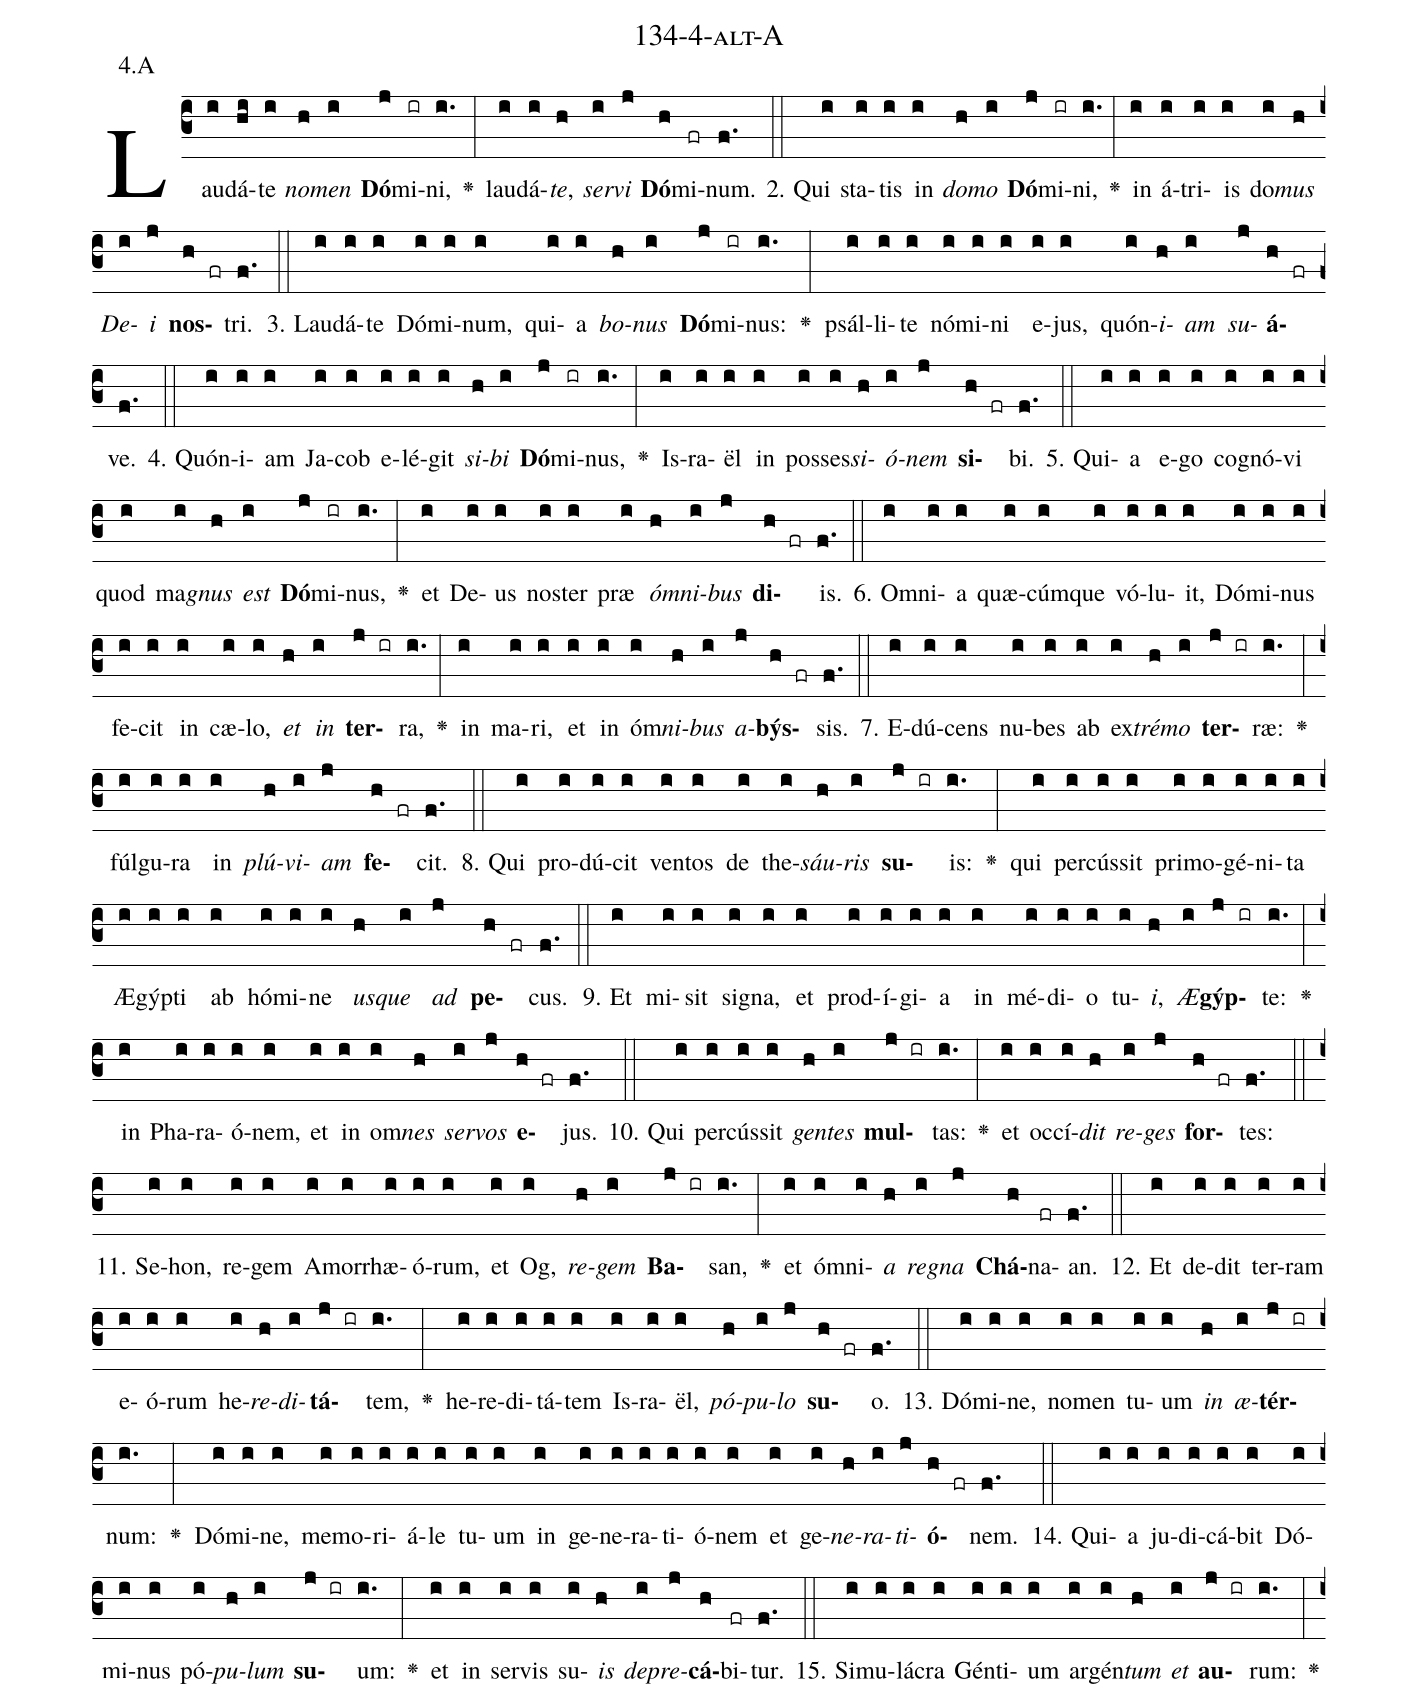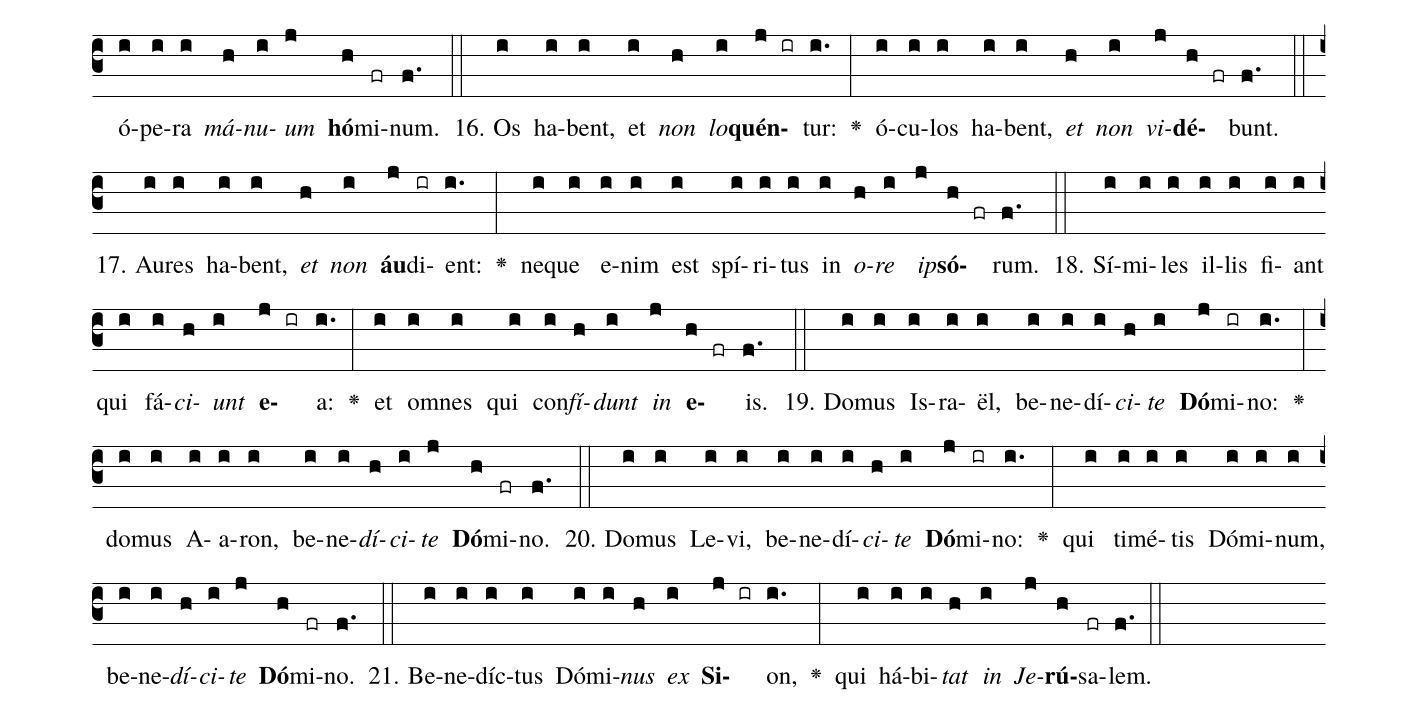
name: 134-4-alt-A;
annotation: 4.A;
%%
(c3)Lau(i)dá(hi)te(i) <i>no</i>(h)<i>men</i>(i) <b>Dó</b>(j)mi(ir)ni,(i.) <v>\greheightstar</v>(:) lau(i)dá(i)<i>te</i>,(h) <i>ser</i>(i)<i>vi</i>(j) <b>Dó</b>(h)mi(fr)num.(f.) (::)
2. Qui(i) sta(i)tis(i) in(i) <i>do</i>(h)<i>mo</i>(i) <b>Dó</b>(j)mi(ir)ni,(i.) <v>\greheightstar</v>(:) in(i) á(i)tri(i)is(i) do(i)<i>mus</i>(h) <i>De</i>(i)<i>i</i>(j) <b>nos</b>(h fr)tri.(f.) (::)
3. Lau(i)dá(i)te(i) Dó(i)mi(i)num,(i) qui(i)a(i) <i>bo</i>(h)<i>nus</i>(i) <b>Dó</b>(j)mi(ir)nus:(i.) <v>\greheightstar</v>(:) psál(i)li(i)te(i) nó(i)mi(i)ni(i) e(i)jus,(i) quón(i)<i>i</i>(h)<i>am</i>(i) <i>su</i>(j)<b>á</b>(h fr)ve.(f.) (::)
4. Quón(i)i(i)am(i) Ja(i)cob(i) e(i)lé(i)git(i) <i>si</i>(h)<i>bi</i>(i) <b>Dó</b>(j)mi(ir)nus,(i.) <v>\greheightstar</v>(:) Is(i)ra(i)ël(i) in(i) pos(i)ses(i)<i>si</i>(h)<i>ó</i>(i)<i>nem</i>(j) <b>si</b>(h fr)bi.(f.) (::)
5. Qui(i)a(i) e(i)go(i) co(i)gnó(i)vi(i) quod(i) ma(i)<i>gnus</i>(h) <i>est</i>(i) <b>Dó</b>(j)mi(ir)nus,(i.) <v>\greheightstar</v>(:) et(i) De(i)us(i) nos(i)ter(i) præ(i) <i>óm</i>(h)<i>ni</i>(i)<i>bus</i>(j) <b>di</b>(h fr)is.(f.) (::)
6. Om(i)ni(i)a(i) quæ(i)cúm(i)que(i) vó(i)lu(i)it,(i) Dó(i)mi(i)nus(i) fe(i)cit(i) in(i) cæ(i)lo,(i) <i>et</i>(h) <i>in</i>(i) <b>ter</b>(j ir)ra,(i.) <v>\greheightstar</v>(:) in(i) ma(i)ri,(i) et(i) in(i) óm(i)<i>ni</i>(h)<i>bus</i>(i) <i>a</i>(j)<b>býs</b>(h fr)sis.(f.) (::)
7. E(i)dú(i)cens(i) nu(i)bes(i) ab(i) ex(i)<i>tré</i>(h)<i>mo</i>(i) <b>ter</b>(j ir)ræ:(i.) <v>\greheightstar</v>(:) fúl(i)gu(i)ra(i) in(i) <i>plú</i>(h)<i>vi</i>(i)<i>am</i>(j) <b>fe</b>(h fr)cit.(f.) (::)
8. Qui(i) pro(i)dú(i)cit(i) ven(i)tos(i) de(i) the(i)<i>sáu</i>(h)<i>ris</i>(i) <b>su</b>(j ir)is:(i.) <v>\greheightstar</v>(:) qui(i) per(i)cús(i)sit(i) pri(i)mo(i)gé(i)ni(i)ta(i) Æ(i)gýp(i)ti(i) ab(i) hó(i)mi(i)ne(i) <i>us</i>(h)<i>que</i>(i) <i>ad</i>(j) <b>pe</b>(h fr)cus.(f.) (::)
9. Et(i) mi(i)sit(i) si(i)gna,(i) et(i) prod(i)í(i)gi(i)a(i) in(i) mé(i)di(i)o(i) tu(i)<i>i</i>,(h) <i>Æ</i>(i)<b>gýp</b>(j ir)te:(i.) <v>\greheightstar</v>(:) in(i) Pha(i)ra(i)ó(i)nem,(i) et(i) in(i) om(i)<i>nes</i>(h) <i>ser</i>(i)<i>vos</i>(j) <b>e</b>(h fr)jus.(f.) (::)
10. Qui(i) per(i)cús(i)sit(i) <i>gen</i>(h)<i>tes</i>(i) <b>mul</b>(j ir)tas:(i.) <v>\greheightstar</v>(:) et(i) oc(i)cí(i)<i>dit</i>(h) <i>re</i>(i)<i>ges</i>(j) <b>for</b>(h fr)tes:(f.) (::)
11. Se(i)hon,(i) re(i)gem(i) A(i)mor(i)rhæ(i)ó(i)rum,(i) et(i) Og,(i) <i>re</i>(h)<i>gem</i>(i) <b>Ba</b>(j ir)san,(i.) <v>\greheightstar</v>(:) et(i) óm(i)ni(i)<i>a</i>(h) <i>re</i>(i)<i>gna</i>(j) <b>Chá</b>(h)na(fr)an.(f.) (::)
12. Et(i) de(i)dit(i) ter(i)ram(i) e(i)ó(i)rum(i) he(i)<i>re</i>(h)<i>di</i>(i)<b>tá</b>(j ir)tem,(i.) <v>\greheightstar</v>(:) he(i)re(i)di(i)tá(i)tem(i) Is(i)ra(i)ël,(i) <i>pó</i>(h)<i>pu</i>(i)<i>lo</i>(j) <b>su</b>(h fr)o.(f.) (::)
13. Dó(i)mi(i)ne,(i) no(i)men(i) tu(i)um(i) <i>in</i>(h) <i>æ</i>(i)<b>tér</b>(j ir)num:(i.) <v>\greheightstar</v>(:) Dó(i)mi(i)ne,(i) me(i)mo(i)ri(i)á(i)le(i) tu(i)um(i) in(i) ge(i)ne(i)ra(i)ti(i)ó(i)nem(i) et(i) ge(i)<i>ne</i>(h)<i>ra</i>(i)<i>ti</i>(j)<b>ó</b>(h fr)nem.(f.) (::)
14. Qui(i)a(i) ju(i)di(i)cá(i)bit(i) Dó(i)mi(i)nus(i) pó(i)<i>pu</i>(h)<i>lum</i>(i) <b>su</b>(j ir)um:(i.) <v>\greheightstar</v>(:) et(i) in(i) ser(i)vis(i) su(i)<i>is</i>(h) <i>de</i>(i)<i>pre</i>(j)<b>cá</b>(h)bi(fr)tur.(f.) (::)
15. Si(i)mu(i)lá(i)cra(i) Gén(i)ti(i)um(i) ar(i)gén(i)<i>tum</i>(h) <i>et</i>(i) <b>au</b>(j ir)rum:(i.) <v>\greheightstar</v>(:) ó(i)pe(i)ra(i) <i>má</i>(h)<i>nu</i>(i)<i>um</i>(j) <b>hó</b>(h)mi(fr)num.(f.) (::)
16. Os(i) ha(i)bent,(i) et(i) <i>non</i>(h) <i>lo</i>(i)<b>quén</b>(j ir)tur:(i.) <v>\greheightstar</v>(:) ó(i)cu(i)los(i) ha(i)bent,(i) <i>et</i>(h) <i>non</i>(i) <i>vi</i>(j)<b>dé</b>(h fr)bunt.(f.) (::)
17. Au(i)res(i) ha(i)bent,(i) <i>et</i>(h) <i>non</i>(i) <b>áu</b>(j)di(ir)ent:(i.) <v>\greheightstar</v>(:) ne(i)que(i) e(i)nim(i) est(i) spí(i)ri(i)tus(i) in(i) <i>o</i>(h)<i>re</i>(i) <i>ip</i>(j)<b>só</b>(h fr)rum.(f.) (::)
18. Sí(i)mi(i)les(i) il(i)lis(i) fi(i)ant(i) qui(i) fá(i)<i>ci</i>(h)<i>unt</i>(i) <b>e</b>(j ir)a:(i.) <v>\greheightstar</v>(:) et(i) om(i)nes(i) qui(i) con(i)<i>fí</i>(h)<i>dunt</i>(i) <i>in</i>(j) <b>e</b>(h fr)is.(f.) (::)
19. Do(i)mus(i) Is(i)ra(i)ël,(i) be(i)ne(i)dí(i)<i>ci</i>(h)<i>te</i>(i) <b>Dó</b>(j)mi(ir)no:(i.) <v>\greheightstar</v>(:) do(i)mus(i) A(i)a(i)ron,(i) be(i)ne(i)<i>dí</i>(h)<i>ci</i>(i)<i>te</i>(j) <b>Dó</b>(h)mi(fr)no.(f.) (::)
20. Do(i)mus(i) Le(i)vi,(i) be(i)ne(i)dí(i)<i>ci</i>(h)<i>te</i>(i) <b>Dó</b>(j)mi(ir)no:(i.) <v>\greheightstar</v>(:) qui(i) ti(i)mé(i)tis(i) Dó(i)mi(i)num,(i) be(i)ne(i)<i>dí</i>(h)<i>ci</i>(i)<i>te</i>(j) <b>Dó</b>(h)mi(fr)no.(f.) (::)
21. Be(i)ne(i)díc(i)tus(i) Dó(i)mi(i)<i>nus</i>(h) <i>ex</i>(i) <b>Si</b>(j ir)on,(i.) <v>\greheightstar</v>(:) qui(i) há(i)bi(i)<i>tat</i>(h) <i>in</i>(i) <i>Je</i>(j)<b>rú</b>(h)sa(fr)lem.(f.) (::)
